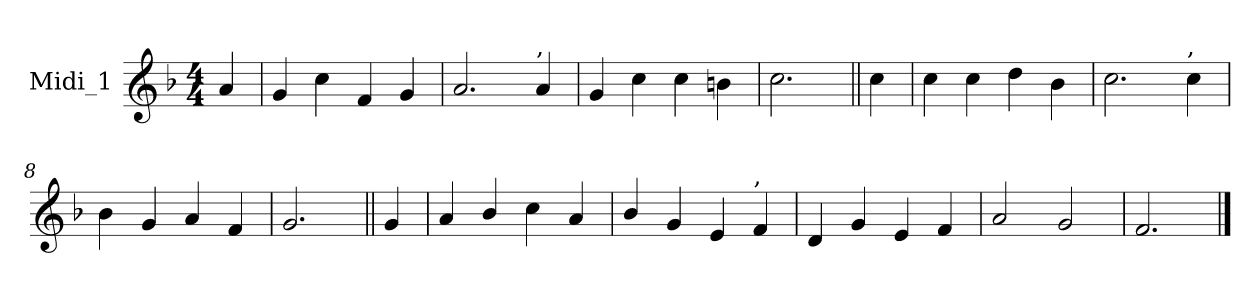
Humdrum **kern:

**kern
*part1
*staff1
*I"Midi_1
*clefG2
*k[b-]
*F:
*M4/4
=
4a
=1
4g
4cc
4f
4g
=2
2.a
!LO:TX:a:t=,
4a
=3
4g
4cc
4cc
4bn
=4
2.cc
!!LO:LB:g=z
=5||
4cc
=6
4cc
4cc
4dd
4b-
=7
2.cc
!LO:TX:a:t=,
4cc
=8
4b-
4g
4a
4f
=9
2.g
!!LO:LB:g=z
=10||
4g
=11
4a
4b-/
4cc
4a
=12
4b-/
4g
4e
!LO:TX:a:t=,
4f
=13
4d
4g
4e
4f
=14
2a
2g
=15
2.f
==
*-
